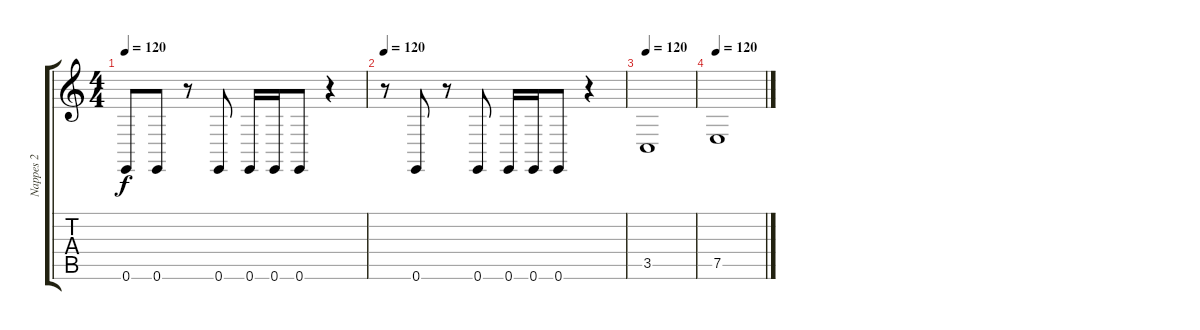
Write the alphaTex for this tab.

\track ("Nappes 2" "Nappes 2") {instrument synthstrings2}
\staff {score tabs}
\tuning (E4 B3 G3 D3 A2 E2) {hide}
\ts (4 4)
\tempo 120
\clef g2
\ks c
0.6.8{dy f} 0.6.8 r.8 0.6.8 0.6.16 0.6.16 0.6.8 r.4 |
\tempo 120
r.8 0.6.8 r.8 0.6.8 0.6.16 0.6.16 0.6.8 r.4 |
\tempo 120
3.5.1 |
\tempo 120
7.5.1
